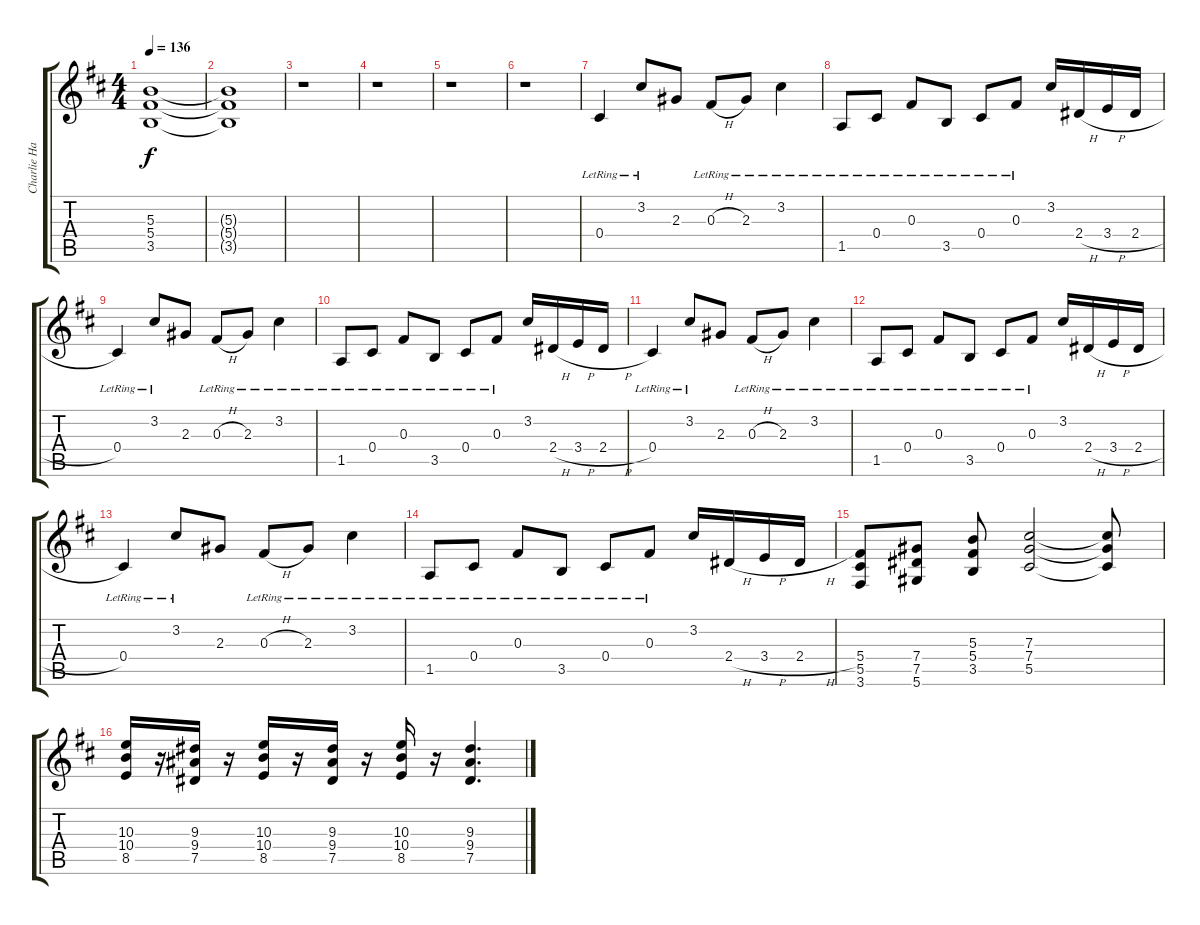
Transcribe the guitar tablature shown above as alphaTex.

\track ("Charlie Hargrett Guitar" "Charlie Ha") {instrument overdrivenguitar}
\staff {score tabs}
\tuning (Eb4 Bb3 Gb3 Db3 Ab2 Eb2) {hide}
\ts (4 4)
\tempo 136
\clef g2
\ks d
(5.3{t} 5.4{t} 3.5{t}).1{dy f volume 2} |
(5.3{t} 5.4{t} 3.5{t}).1 |
r.1 |
r.1 |
r.1 |
r.1 |
0.4{lr}.4{volume 11 instrument electricguitarclean} 3.2{lr}.8 2.3.8 0.3{h lr}.8 2.3{lr}.8 3.2{lr}.4 |
1.5{lr}.8 0.4{lr}.8 0.3{lr}.8 3.5{lr}.8 0.4{lr}.8 0.3{lr}.8 3.2.16 2.4{h}.16 3.4{h}.16 2.4{h}.16 |
0.4{lr}.4 3.2{lr}.8 2.3.8 0.3{h lr}.8 2.3{lr}.8 3.2{lr}.4 |
1.5{lr}.8 0.4{lr}.8 0.3{lr}.8 3.5{lr}.8 0.4{lr}.8 0.3{lr}.8 3.2.16 2.4{h}.16 3.4{h}.16 2.4{h}.16 |
0.4{lr}.4 3.2{lr}.8 2.3.8 0.3{h lr}.8 2.3{lr}.8 3.2{lr}.4 |
1.5{lr}.8 0.4{lr}.8 0.3{lr}.8 3.5{lr}.8 0.4{lr}.8 0.3{lr}.8 3.2.16 2.4{h}.16 3.4{h}.16 2.4{h}.16 |
0.4{lr}.4 3.2{lr}.8 2.3.8 0.3{h lr}.8 2.3{lr}.8 3.2{lr}.4 |
1.5{lr}.8 0.4{lr}.8 0.3{lr}.8 3.5{lr}.8 0.4{lr}.8 0.3{lr}.8 3.2.16 2.4{h}.16 3.4{h}.16 2.4{h}.16 |
(5.4 5.5 3.6).8{instrument overdrivenguitar} (7.4 7.5 5.6).8 (5.3 5.4 3.5).8 (7.3 7.4 5.5).2 (7.3{t} 7.4{t} 5.5{t}).8 |
(10.3 10.4 8.5).16 r.16 (9.3 9.4 7.5).16 r.16 (10.3 10.4 8.5).16 r.16 (9.3 9.4 7.5).16 r.16 (10.3 10.4 8.5).16 r.16 (9.3 9.4 7.5).4{d}
